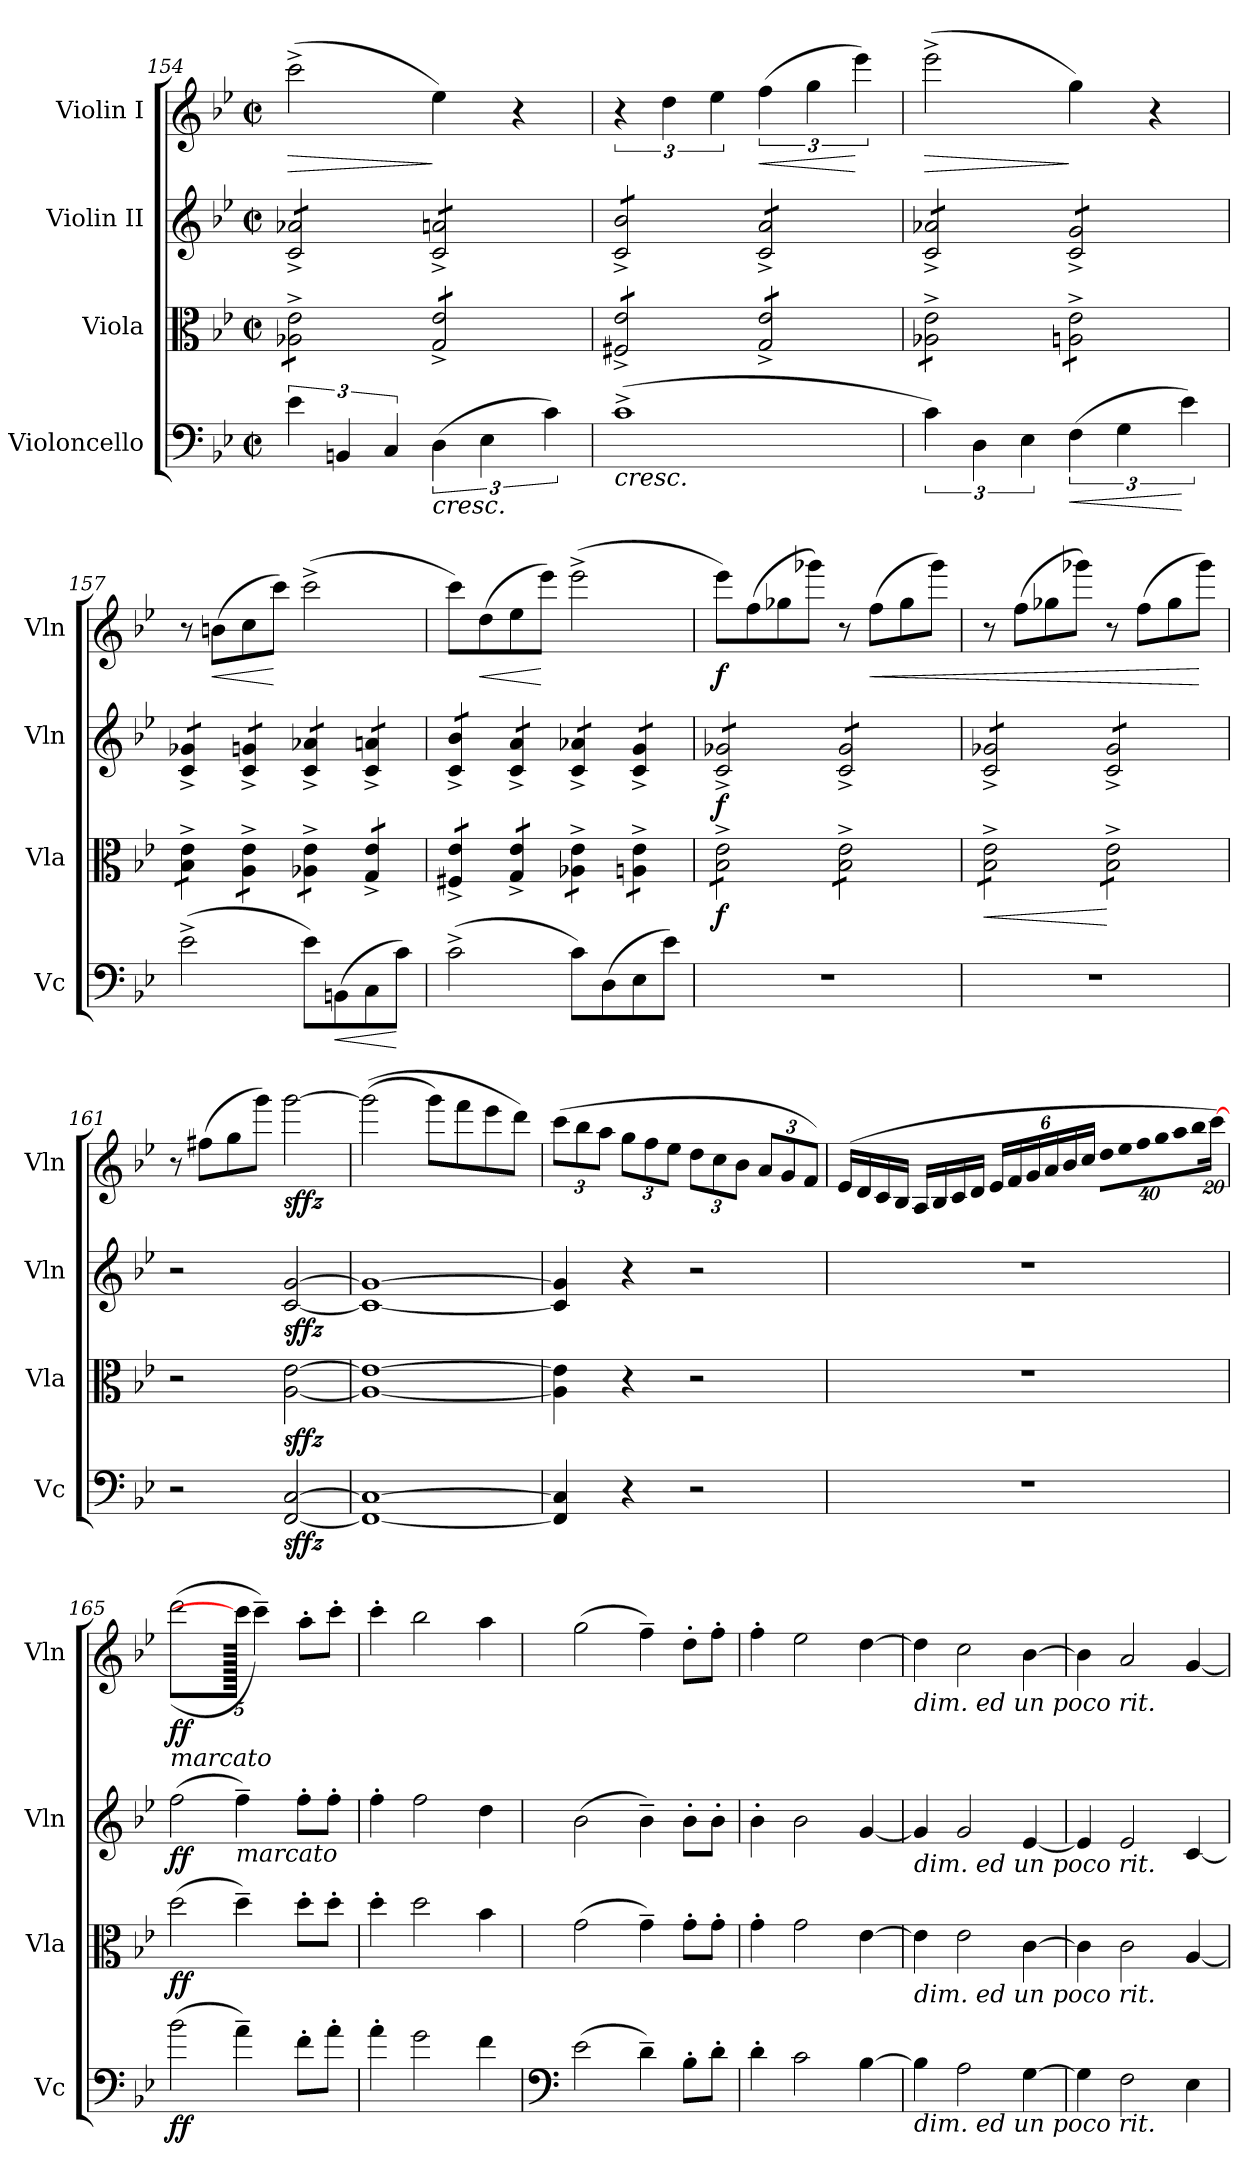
**kern	**dynam	**kern	**dynam	**kern	**dynam	**kern	**dynam
*part4	*part4	*part3	*part3	*part2	*part2	*part1	*part1
*staff4	*staff4	*staff3	*staff3	*staff2	*staff2	*staff1	*staff1
*I"Violoncello	*	*I"Viola	*	*I"Violin II	*	*I"Violin I	*
*I'Vc	*	*I'Vla	*	*I'Vln	*	*I'Vln	*
!!LO:LB:g=z
*clefF4	*	*clefC3	*	*clefG2	*	*clefG2	*
*k[b-e-]	*	*k[b-e-]	*	*k[b-e-]	*	*k[b-e-]	*
*M2/2	*	*M2/2	*	*M2/2	*	*M2/2	*
*met(c|)	*	*met(c|)	*	*met(c|)	*	*met(c|)	*
=154	=154	=154	=154	=154	=154	=154	=154
!	!	!	!	!	!	!	!LO:HP:b
*	*	*tremolo	*	*	*	*	*
*	*	*	*	*tremolo	*	*	*
6e-\	.	8A-X\^ 8e-\^L	.	8c/^ 8a-X/^L	.	(>2ccc^\	>
.	.	8A-X\^ 8e-\^	.	8c/^ 8a-X/^	.	.	.
6BBn/	.	.	.	.	.	.	.
.	.	8A-X\^ 8e-\^	.	8c/^ 8a-X/^	.	.	.
6C/	.	.	.	.	.	.	.
.	.	8A-X\^ 8e-\^J	.	8c/^ 8a-X/^J	.	.	.
!	!LO:HP:b	!	!	!	!	!	!
(>6D\	<	8G/^ 8e-/^L	.	8c/^ 8an/^L	.	4ee-\)	]
.	.	8G/^ 8e-/^	.	8c/^ 8an/^	.	.	.
6E-\	.	.	.	.	.	.	.
.	.	8G/^ 8e-/^	.	8c/^ 8an/^	.	4r	.
6c\)	.	.	.	.	.	.	.
.	.	8G/^ 8e-/^J	.	8c/^ 8an/^J	.	.	.
=155	=155	=155	=155	=155	=155	=155	=155
!LO:TX:b:i:t=cresc.	!	!	!	!	!	!	!
(>1c^	.	8F#X/^ 8e-/^L	.	8c/^ 8b-/^L	.	6r	.
.	.	8F#X/^ 8e-/^	.	8c/^ 8b-/^	.	.	.
.	.	.	.	.	.	6dd\	.
.	.	8F#X/^ 8e-/^	.	8c/^ 8b-/^	.	.	.
.	.	.	.	.	.	6ee-\	.
.	.	8F#X/^ 8e-/^J	.	8c/^ 8b-/^J	.	.	.
!	!	!	!	!	!	!	!LO:HP:b
.	.	8G/^ 8e-/^L	.	8c/^ 8a/^L	.	(>6ff\	<
.	.	8G/^ 8e-/^	.	8c/^ 8a/^	.	.	.
.	.	.	.	.	.	6gg\	.
.	.	8G/^ 8e-/^	.	8c/^ 8a/^	.	.	.
.	.	.	.	.	.	6eee-\)	[
.	.	8G/^ 8e-/^J	.	8c/^ 8a/^J	.	.	.
=156	=156	=156	=156	=156	=156	=156	=156
!	!	!	!	!	!	!	!LO:HP:b
6c\)	.	8A-X\^ 8e-\^L	.	8c/^ 8a-X/^L	.	(>2eee-^\	>
.	.	8A-X\^ 8e-\^	.	8c/^ 8a-X/^	.	.	.
6D\	.	.	.	.	.	.	.
.	.	8A-X\^ 8e-\^	.	8c/^ 8a-X/^	.	.	.
6E-\	.	.	.	.	.	.	.
.	.	8A-X\^ 8e-\^J	.	8c/^ 8a-X/^J	.	.	.
!	!LO:HP:b	!	!	!	!	!	!
(>6F\	<	8An\^ 8e-\^L	.	8c/^ 8g/^L	.	4gg\)	]
.	.	8An\^ 8e-\^	.	8c/^ 8g/^	.	.	.
6G\	.	.	.	.	.	.	.
.	.	8An\^ 8e-\^	.	8c/^ 8g/^	.	4r	.
6e-\)	[	.	.	.	.	.	.
.	.	8An\^ 8e-\^J	.	8c/^ 8g/^J	.	.	.
=157	=157	=157	=157	=157	=157	=157	=157
(>2e-^\	.	8B-\^ 8e-\^L	.	8c/^ 8g-X/^L	.	8r	.
!	!	!	!	!	!	!	!LO:HP:b
.	.	8B-\^ 8e-\^J	.	8c/^ 8g-X/^J	.	(>8bn\L	<
.	.	8A\^ 8e-\^L	.	8c/^ 8gn/^L	.	8cc\	.
.	.	8A\^ 8e-\^J	.	8c/^ 8gn/^J	.	8ccc\J)	[
8e-\L)	.	8A-X\^ 8e-\^L	.	8c/^ 8a-X/^L	.	(>2ccc^\	.
!	!LO:HP:b	!	!	!	!	!	!
(>8BBn\	<	8A-X\^ 8e-\^J	.	8c/^ 8a-X/^J	.	.	.
8C\	.	8G/^ 8e-/^L	.	8c/^ 8an/^L	.	.	.
8c\J)	[	8G/^ 8e-/^J	.	8c/^ 8an/^J	.	.	.
=158	=158	=158	=158	=158	=158	=158	=158
(>2c^\	.	8F#X/^ 8e-/^L	.	8c/^ 8b-/^L	.	8ccc\L)	.
!	!	!	!	!	!	!	!LO:HP:b
.	.	8F#X/^ 8e-/^J	.	8c/^ 8b-/^J	.	(>8dd\	<
.	.	8G/^ 8e-/^L	.	8c/^ 8a/^L	.	8ee-\	.
.	.	8G/^ 8e-/^J	.	8c/^ 8a/^J	.	8eee-\J)	[
8c\L)	.	8A-X\^ 8e-\^L	.	8c/^ 8a-X/^L	.	(>2eee-^\	.
(>8D\	.	8A-X\^ 8e-\^J	.	8c/^ 8a-X/^J	.	.	.
8E-\	.	8An\^ 8e-\^L	.	8c/^ 8g/^L	.	.	.
8e-\J)	[	8An\^ 8e-\^J	.	8c/^ 8g/^J	.	.	.
!!LO:PB:g=z
=159	=159	=159	=159	=159	=159	=159	=159
!	!	!	!LO:DY:b	!	!LO:DY:b	!	!LO:DY:b
1r	.	8B-\^ 8e-\^L	f	8c/^ 8g-X/^L	f	8eee-\L)	f
.	.	8B-\^ 8e-\^	.	8c/^ 8g-X/^	.	(>8ff\	.
.	.	8B-\^ 8e-\^	.	8c/^ 8g-X/^	.	8gg-X\	.
.	.	8B-\^ 8e-\^J	.	8c/^ 8g-X/^J	.	8ggg-X\J)	.
.	.	8B-\^ 8e-\^L	.	8c/^ 8g-/^L	.	8r	.
!	!	!	!	!	!	!	!LO:HP:b
.	.	8B-\^ 8e-\^	.	8c/^ 8g-/^	.	(>8ff\L	<
.	.	8B-\^ 8e-\^	.	8c/^ 8g-/^	.	8gg-\	.
.	.	8B-\^ 8e-\^J	.	8c/^ 8g-/^J	.	8ggg-\J)	.
=160	=160	=160	=160	=160	=160	=160	=160
!	!	!	!LO:HP:b	!	!	!	!
1r	.	8B-\^ 8e-\^L	<	8c/^ 8g-X/^L	.	8r	.
.	.	8B-\^ 8e-\^	.	8c/^ 8g-X/^	.	(>8ff\L	.
.	.	8B-\^ 8e-\^	.	8c/^ 8g-X/^	.	8gg-X\	.
.	.	8B-\^ 8e-\^J	.	8c/^ 8g-X/^J	.	8ggg-X\J)	.
.	.	8B-\^ 8e-\^L	[	8c/^ 8g-/^L	.	8r	.
.	.	8B-\^ 8e-\^	.	8c/^ 8g-/^	.	(>8ff\L	.
.	.	8B-\^ 8e-\^	.	8c/^ 8g-/^	.	8gg-\	.
.	.	8B-\^ 8e-\^J	.	8c/^ 8g-/^J	.	8ggg-\J)	[
*	*	*	*	*Xtremolo	*	*	*
*	*	*Xtremolo	*	*	*	*	*
=161	=161	=161	=161	=161	=161	=161	=161
2r	.	2r	.	2r	.	8r	.
.	.	.	.	.	.	(>8ff#X\L	.
.	.	.	.	.	.	8gg\	.
.	.	.	.	.	.	8ggg\J)	.
!	!LO:DY:b	!	!LO:DY:b	!	!LO:DY:b	!	!LO:DY:b
[2FF/ [2C/	sffz	[2A\ [2e-\	sffz	[2c/ [2g/	sffz	[2ggg\	sffz
=162	=162	=162	=162	=162	=162	=162	=162
1FF_ 1C_	.	1A_ 1e-_	.	1c_ 1g_	.	(>(>2ggg\]	.
.	.	.	.	.	.	8ggg\L)	.
.	.	.	.	.	.	8fff\	.
.	.	.	.	.	.	8eee-\	.
.	.	.	.	.	.	8ddd\J)	.
!!LO:LB:g=z
=163	=163	=163	=163	=163	=163	=163	=163
*	*	*	*	*	*	*Xbrackettup	*
4FF/] 4C/]	.	4A\] 4e-\]	.	4c/] 4g/]	.	(>12ccc\L	.
.	.	.	.	.	.	12bb-\	.
.	.	.	.	.	.	12aa\J	.
4r	.	4r	.	4r	.	12gg\L	.
.	.	.	.	.	.	12ff\	.
.	.	.	.	.	.	12ee-\J	.
2r	.	2r	.	2r	.	12dd\L	.
.	.	.	.	.	.	12cc\	.
.	.	.	.	.	.	12b-\J	.
.	.	.	.	.	.	12a/L	.
.	.	.	.	.	.	12g/	.
.	.	.	.	.	.	12f/J)	.
=164	=164	=164	=164	=164	=164	=164	=164
1r	.	1r	.	1r	.	(>16e-/LL	.
.	.	.	.	.	.	16d/	.
.	.	.	.	.	.	16c/	.
.	.	.	.	.	.	16B-/JJ	.
.	.	.	.	.	.	16A/LL	.
.	.	.	.	.	.	16B-/	.
.	.	.	.	.	.	16c/	.
.	.	.	.	.	.	16d/JJ	.
.	.	.	.	.	.	24e-/LL	.
.	.	.	.	.	.	24f/	.
.	.	.	.	.	.	24g/	.
.	.	.	.	.	.	24a/	.
.	.	.	.	.	.	24b-/	.
.	.	.	.	.	.	24cc/JJ	.
!	!	!	!	!	!	!LO:N:vis=16	!
.	.	.	.	.	.	640%23dd\LL	.
!	!	!	!	!	!	!LO:N:vis=16	!
.	.	.	.	.	.	640%23ee-\	.
!	!	!	!	!	!	!LO:N:vis=16	!
.	.	.	.	.	.	640%23ff\	.
!	!	!	!	!	!	!LO:N:vis=16	!
.	.	.	.	.	.	640%23gg\	.
!	!	!	!	!	!	!LO:N:vis=16	!
.	.	.	.	.	.	640%23aa\	.
!	!	!	!	!	!	!LO:N:vis=16	!
.	.	.	.	.	.	640%23bb-\	.
.	.	.	.	.	.	[320%11ccc\JJ)	.
=165	=165	=165	=165	=165	=165	=165	=165
!	!	!	!	!	!	!LO:TX:b:i:t=marcato	!
!	!LO:DY:b	!	!LO:DY:b	!	!LO:DY:b	!	!LO:DY:b
(>2b-\	ff	(>2dd\	ff	(>2ff\	ff	(>(>2ddd\	ff
!	!	!	!	!LO:TX:b:i:t=marcato	!	!	!
4a~\)	.	4dd~\)	.	4ff~\)	.	640ccc\JJ]	.
.	.	.	.	.	.	4ccc~\))	.
8f'\L	.	8dd'\L	.	8ff'\L	.	.	.
.	.	.	.	.	.	8aa'\L	.
8a'\J	.	8dd'\J	.	8ff'\J	.	.	.
.	.	.	.	.	.	8ccc'\J	.
640ryy	.	640ryy	.	640ryy	.	.	.
!!LO:LB:g=z
=166	=166	=166	=166	=166	=166	=166	=166
4a'\	.	4dd'\	.	4ff'\	.	4ccc'\	.
2g\	.	2dd\	.	2ff\	.	2bb-\	.
4f\	.	4b-\	.	4dd\	.	4aa\	.
=167	=167	=167	=167	=167	=167	=167	=167
*clefF4	*	*	*	*	*	*	*
(>2e-\	.	(>2g\	.	(>2b-\	.	(>2gg\	.
4d~\)	.	4g~\)	.	4b-~\)	.	4ff~\)	.
8B-'\L	.	8g'\L	.	8b-'\L	.	8dd'\L	.
8d'\J	.	8g'\J	.	8b-'\J	.	8ff'\J	.
=168	=168	=168	=168	=168	=168	=168	=168
4d'\	.	4g'\	.	4b-'\	.	4ff'\	.
2c\	.	2g\	.	2b-\	.	2ee-\	.
[4B-\	.	[4e-\	.	[4g/	.	[4dd\	.
=169	=169	=169	=169	=169	=169	=169	=169
!	!	!	!	!	!	!LO:TX:b:i:t=dim. ed un poco rit.	!
!	!	!	!	!LO:TX:b:i:t=dim. ed un poco rit.	!	!	!
!	!	!LO:TX:b:i:t=dim. ed un poco rit.	!	!	!	!	!
!LO:TX:b:i:t=dim. ed un poco rit.	!	!	!	!	!	!	!
4B-\]	.	4e-\]	.	4g/]	.	4dd\]	.
2A\	.	2e-\	.	2g/	.	2cc\	.
[4G\	.	[4c\	.	[4e-/	.	[4b-\	.
=170	=170	=170	=170	=170	=170	=170	=170
4G\]	.	4c\]	.	4e-/]	.	4b-\]	.
2F\	.	2c\	.	2e-/	.	2a/	.
4E-\	.	[4A/	.	[4c/	.	[4g/	.
=	=	=	=	=	=	=	=
*-	*-	*-	*-	*-	*-	*-	*-
